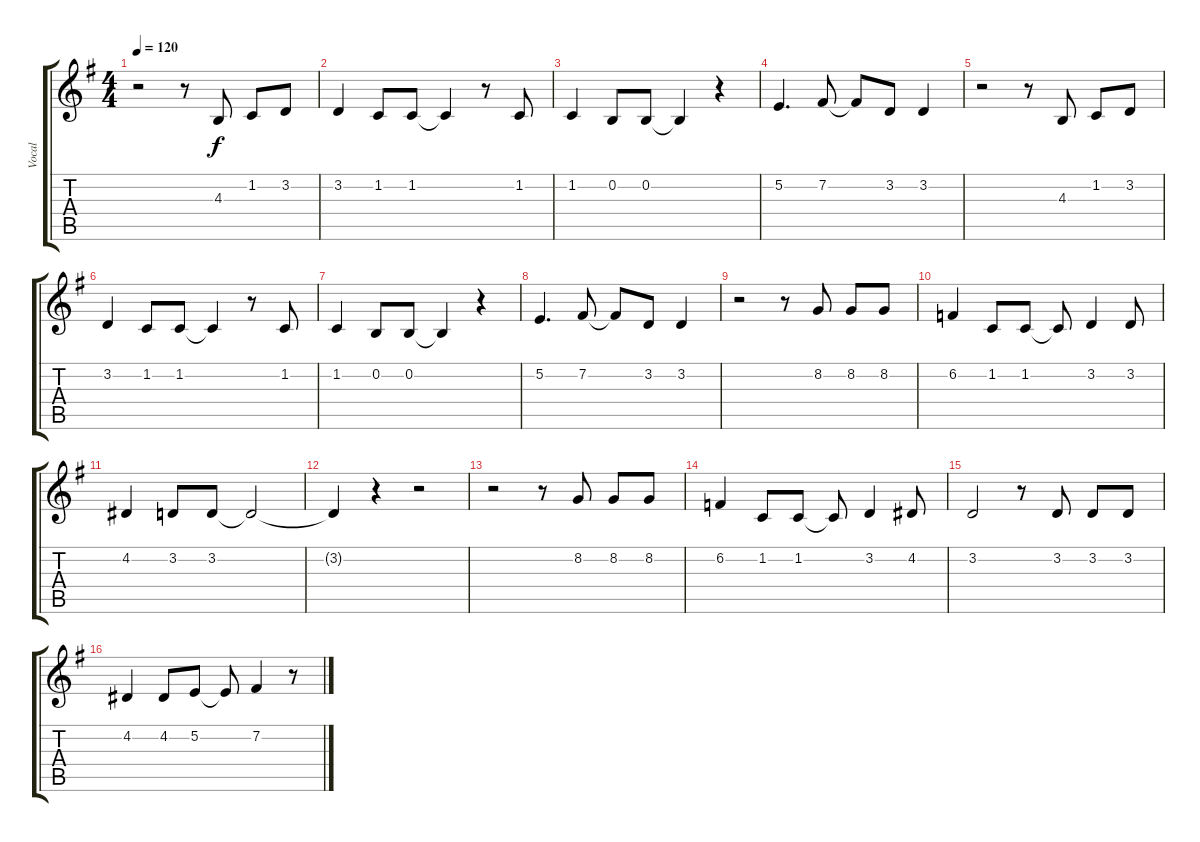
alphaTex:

\track ("Vocal" "Vocal") {instrument lead1square}
\staff {score tabs}
\tuning (E4 B3 G3 D3 A2 E2) {hide}
\ts (4 4)
\tempo 120
\clef g2
\ks g
r.2{dy f} r.8 4.3.8 1.2.8 3.2.8 |
3.2.4 1.2.8 1.2.8 1.2{t}.4 r.8 1.2.8 |
1.2.4 0.2.8 0.2.8 0.2{t}.4 r.4 |
5.2.4{d} 7.2.8 7.2{t}.8 3.2.8 3.2.4 |
r.2 r.8 4.3.8 1.2.8 3.2.8 |
3.2.4 1.2.8 1.2.8 1.2{t}.4 r.8 1.2.8 |
1.2.4 0.2.8 0.2.8 0.2{t}.4 r.4 |
5.2.4{d} 7.2.8 7.2{t}.8 3.2.8 3.2.4 |
r.2 r.8 8.2.8 8.2.8 8.2.8 |
6.2.4 1.2.8 1.2.8 1.2{t}.8 3.2.4 3.2.8 |
4.2.4 3.2.8 3.2.8 3.2{t}.2 |
3.2{t}.4 r.4 r.2 |
r.2 r.8 8.2.8 8.2.8 8.2.8 |
6.2.4 1.2.8 1.2.8 1.2{t}.8 3.2.4 4.2.8 |
3.2.2 r.8 3.2.8 3.2.8 3.2.8 |
4.2.4 4.2.8 5.2.8 5.2{t}.8 7.2.4 r.8
